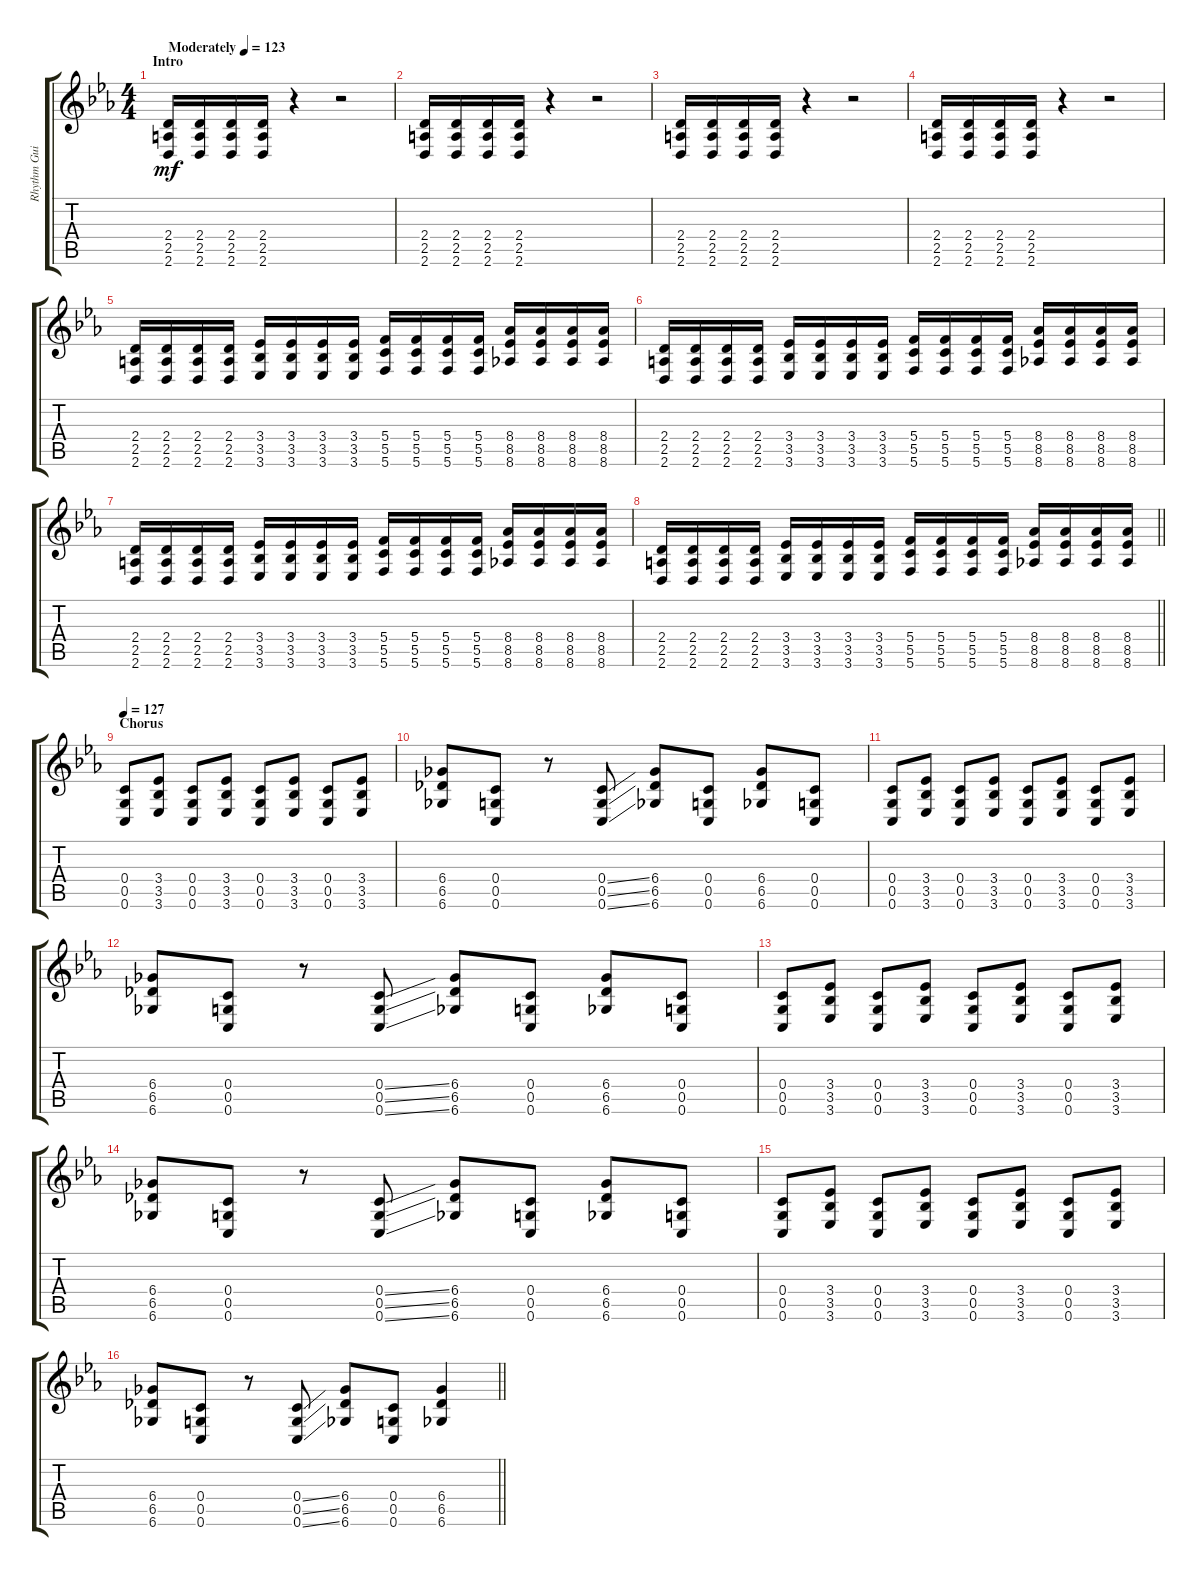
\track ("Rhythm Guitar" "Rhythm Gui") {instrument distortionguitar}
\staff {score tabs}
\tuning (D4 A3 F3 C3 G2 C2) {hide}
\ts (4 4)
\section ("" "Intro")
\tempo (123 "Moderately")
\clef g2
\ks cminor
(2.4 2.5 2.6).16{dy mf instrument distortionguitar} (2.4 2.5 2.6).16 (2.4 2.5 2.6).16 (2.4 2.5 2.6).16 r.4 r.2 |
(2.4 2.5 2.6).16 (2.4 2.5 2.6).16 (2.4 2.5 2.6).16 (2.4 2.5 2.6).16 r.4 r.2 |
(2.4 2.5 2.6).16 (2.4 2.5 2.6).16 (2.4 2.5 2.6).16 (2.4 2.5 2.6).16 r.4 r.2 |
(2.4 2.5 2.6).16 (2.4 2.5 2.6).16 (2.4 2.5 2.6).16 (2.4 2.5 2.6).16 r.4 r.2 |
(2.4 2.5 2.6).16 (2.4 2.5 2.6).16 (2.4 2.5 2.6).16 (2.4 2.5 2.6).16 (3.4 3.5 3.6).16 (3.4 3.5 3.6).16 (3.4 3.5 3.6).16 (3.4 3.5 3.6).16 (5.4 5.5 5.6).16 (5.4 5.5 5.6).16 (5.4 5.5 5.6).16 (5.4 5.5 5.6).16 (8.4 8.5 8.6).16 (8.4 8.5 8.6).16 (8.4 8.5 8.6).16 (8.4 8.5 8.6).16 |
(2.4 2.5 2.6).16 (2.4 2.5 2.6).16 (2.4 2.5 2.6).16 (2.4 2.5 2.6).16 (3.4 3.5 3.6).16 (3.4 3.5 3.6).16 (3.4 3.5 3.6).16 (3.4 3.5 3.6).16 (5.4 5.5 5.6).16 (5.4 5.5 5.6).16 (5.4 5.5 5.6).16 (5.4 5.5 5.6).16 (8.4 8.5 8.6).16 (8.4 8.5 8.6).16 (8.4 8.5 8.6).16 (8.4 8.5 8.6).16 |
(2.4 2.5 2.6).16 (2.4 2.5 2.6).16 (2.4 2.5 2.6).16 (2.4 2.5 2.6).16 (3.4 3.5 3.6).16 (3.4 3.5 3.6).16 (3.4 3.5 3.6).16 (3.4 3.5 3.6).16 (5.4 5.5 5.6).16 (5.4 5.5 5.6).16 (5.4 5.5 5.6).16 (5.4 5.5 5.6).16 (8.4 8.5 8.6).16 (8.4 8.5 8.6).16 (8.4 8.5 8.6).16 (8.4 8.5 8.6).16 |
\barLineRight lightlight
(2.4 2.5 2.6).16 (2.4 2.5 2.6).16 (2.4 2.5 2.6).16 (2.4 2.5 2.6).16 (3.4 3.5 3.6).16 (3.4 3.5 3.6).16 (3.4 3.5 3.6).16 (3.4 3.5 3.6).16 (5.4 5.5 5.6).16 (5.4 5.5 5.6).16 (5.4 5.5 5.6).16 (5.4 5.5 5.6).16 (8.4 8.5 8.6).16 (8.4 8.5 8.6).16 (8.4 8.5 8.6).16 (8.4 8.5 8.6).16 |
\section ("" "Chorus")
\tempo 127
(0.4 0.5 0.6).8 (3.4 3.5 3.6).8 (0.4 0.5 0.6).8 (3.4 3.5 3.6).8 (0.4 0.5 0.6).8 (3.4 3.5 3.6).8 (0.4 0.5 0.6).8 (3.4 3.5 3.6).8 |
(6.4 6.5 6.6).8 (0.4 0.5 0.6).8 r.8 (0.4{ss} 0.5{ss} 0.6{ss}).8 (6.4 6.5 6.6).8 (0.4 0.5 0.6).8 (6.4 6.5 6.6).8 (0.4 0.5 0.6).8 |
(0.4 0.5 0.6).8 (3.4 3.5 3.6).8 (0.4 0.5 0.6).8 (3.4 3.5 3.6).8 (0.4 0.5 0.6).8 (3.4 3.5 3.6).8 (0.4 0.5 0.6).8 (3.4 3.5 3.6).8 |
(6.4 6.5 6.6).8 (0.4 0.5 0.6).8 r.8 (0.4{ss} 0.5{ss} 0.6{ss}).8 (6.4 6.5 6.6).8 (0.4 0.5 0.6).8 (6.4 6.5 6.6).8 (0.4 0.5 0.6).8 |
(0.4 0.5 0.6).8 (3.4 3.5 3.6).8 (0.4 0.5 0.6).8 (3.4 3.5 3.6).8 (0.4 0.5 0.6).8 (3.4 3.5 3.6).8 (0.4 0.5 0.6).8 (3.4 3.5 3.6).8 |
(6.4 6.5 6.6).8 (0.4 0.5 0.6).8 r.8 (0.4{ss} 0.5{ss} 0.6{ss}).8 (6.4 6.5 6.6).8 (0.4 0.5 0.6).8 (6.4 6.5 6.6).8 (0.4 0.5 0.6).8 |
(0.4 0.5 0.6).8 (3.4 3.5 3.6).8 (0.4 0.5 0.6).8 (3.4 3.5 3.6).8 (0.4 0.5 0.6).8 (3.4 3.5 3.6).8 (0.4 0.5 0.6).8 (3.4 3.5 3.6).8 |
\barLineRight lightlight
(6.4 6.5 6.6).8 (0.4 0.5 0.6).8 r.8 (0.4{ss} 0.5{ss} 0.6{ss}).8 (6.4 6.5 6.6).8 (0.4 0.5 0.6).8 (6.4 6.5 6.6).4
